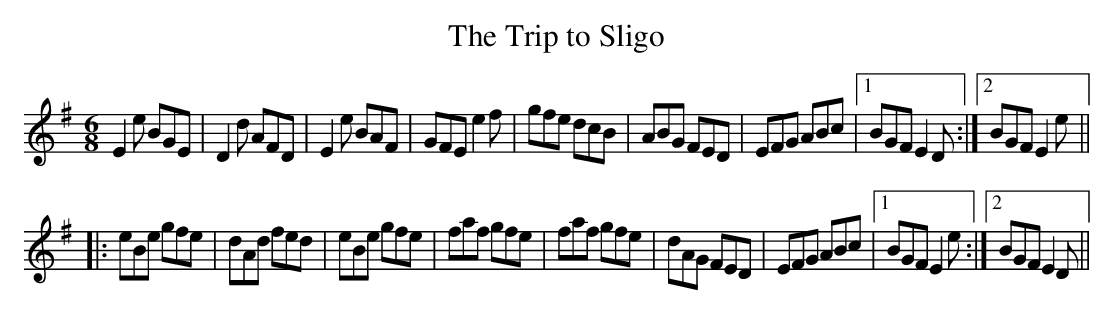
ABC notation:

X:1
T:Trip to Sligo, The
M:6/8
K:Em
E2e BGE|D2d AFD|E2e BAF|GFE e2f|gfe dcB|ABG FED|EFG ABc|1 BGF E2D:|2 BGF E2e||
|:eBe gfe|dAd fed|eBe gfe|faf gfe|faf gfe|dAG FED|EFG ABc|1 BGF E2e:|2 BGF E2D||
